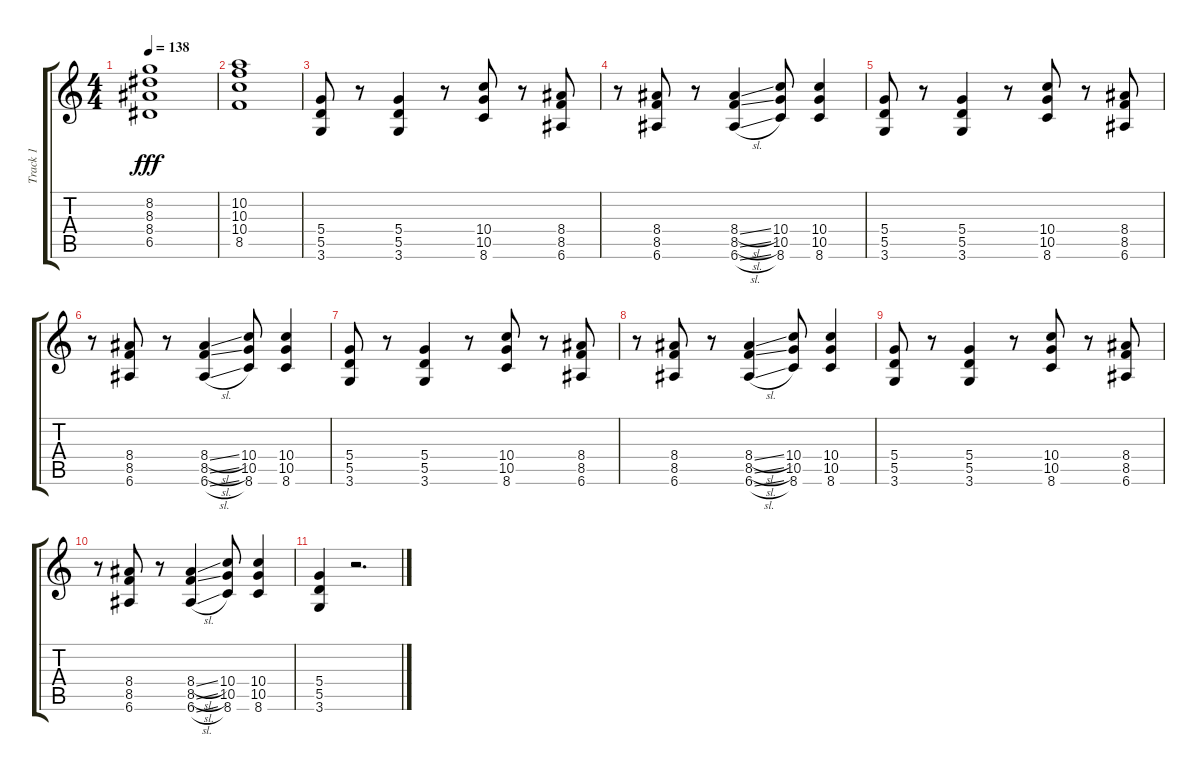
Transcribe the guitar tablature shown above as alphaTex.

\track ("Track 1" "Track 1") {instrument overdrivenguitar}
\staff {score tabs}
\tuning (E4 B3 G3 D3 A2 E2) {hide}
\ts (4 4)
\tempo 138
\clef g2
\ks c
(8.2 8.3 8.4 6.5).1{dy fff} |
(10.2 10.3 10.4 8.5).1 |
(5.4 5.5 3.6).8 r.8 (5.4 5.5 3.6).4 r.8 (10.4 10.5 8.6).8 r.8 (8.4 8.5 6.6).8 |
r.8 (8.4 8.5 6.6).8 r.8 (8.4{sl} 8.5{sl} 6.6{sl}).4 (10.4 10.5 8.6).8 (10.4 10.5 8.6).4 |
(5.4 5.5 3.6).8 r.8 (5.4 5.5 3.6).4 r.8 (10.4 10.5 8.6).8 r.8 (8.4 8.5 6.6).8 |
r.8 (8.4 8.5 6.6).8 r.8 (8.4{sl} 8.5{sl} 6.6{sl}).4 (10.4 10.5 8.6).8 (10.4 10.5 8.6).4 |
(5.4 5.5 3.6).8 r.8 (5.4 5.5 3.6).4 r.8 (10.4 10.5 8.6).8 r.8 (8.4 8.5 6.6).8 |
r.8 (8.4 8.5 6.6).8 r.8 (8.4{sl} 8.5{sl} 6.6{sl}).4 (10.4 10.5 8.6).8 (10.4 10.5 8.6).4 |
(5.4 5.5 3.6).8 r.8 (5.4 5.5 3.6).4 r.8 (10.4 10.5 8.6).8 r.8 (8.4 8.5 6.6).8 |
r.8 (8.4 8.5 6.6).8 r.8 (8.4{sl} 8.5{sl} 6.6{sl}).4 (10.4 10.5 8.6).8 (10.4 10.5 8.6).4 |
(5.4 5.5 3.6).4 r.2{d}
